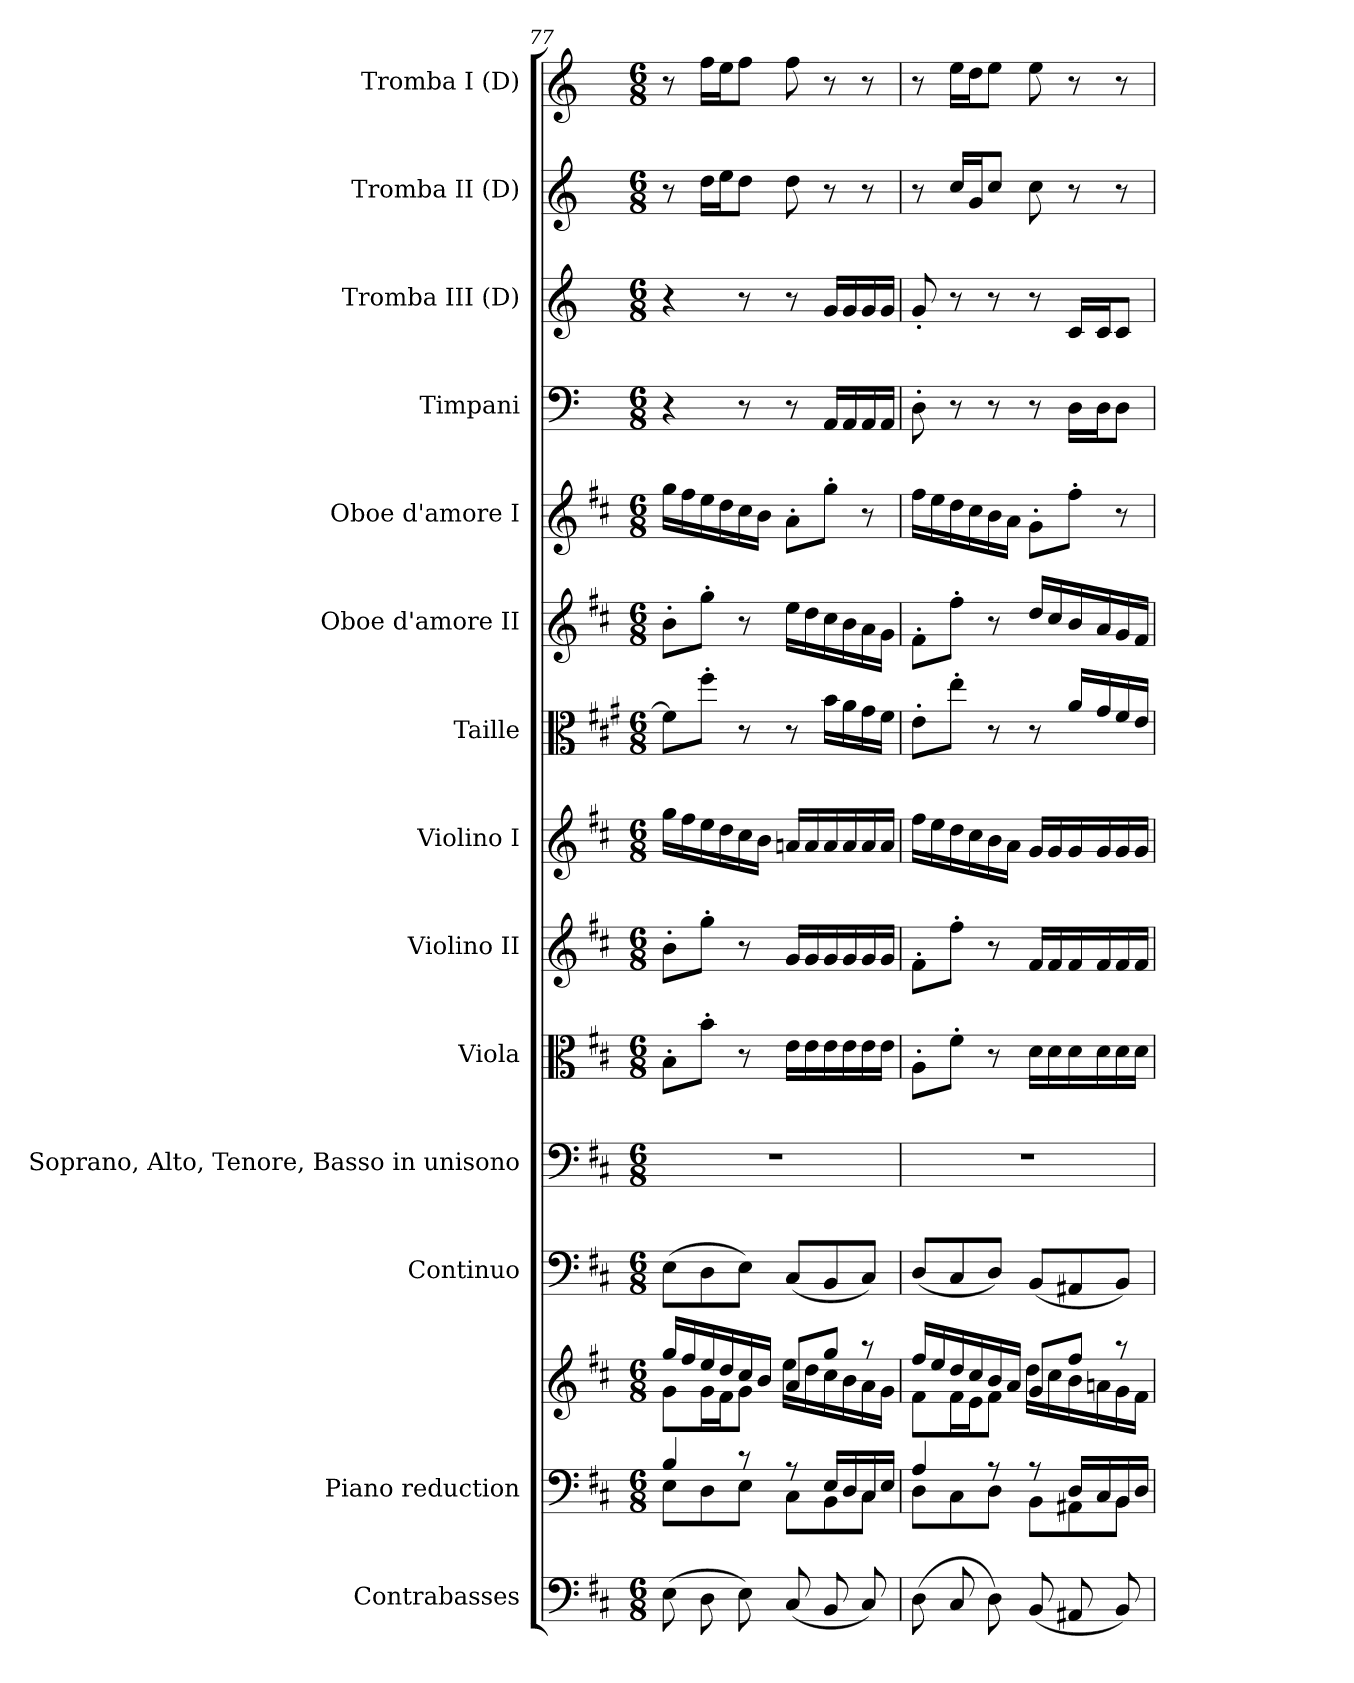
**kern	**kern	**kern	**kern	**kern	**kern	**kern	**kern	**kern	**kern	**kern	**kern	**kern	**kern	**kern
*part14	*part13	*part13	*part12	*part11	*part10	*part9	*part8	*part7	*part6	*part5	*part4	*part3	*part2	*part1
*staff15	*staff14	*staff13	*staff12	*staff11	*staff10	*staff9	*staff8	*staff7	*staff6	*staff5	*staff4	*staff3	*staff2	*staff1
*I"Contrabasses	*I"Piano reduction	*	*I"Continuo	*I"Soprano, Alto, Tenore, Basso in unisono	*I"Viola	*I"Violino II	*I"Violino I	*I"Taille	*I"Oboe d'amore II	*I"Oboe d'amore I	*I"Timpani	*I"Tromba III (D)	*I"Tromba II (D)	*I"Tromba I (D)
*I'Cbs.	*I'Pno	*	*	*	*	*	*	*	*I'Ob	*I'Ob	*I'Timp	*	*	*
*clefF4	*clefF4	*clefG2	*clefF4	*clefF4	*clefC3	*clefG2	*clefG2	*clefC3	*clefG2	*clefG2	*clefF4	*clefG2	*clefG2	*clefG2
*ITrd7c12	*	*	*	*	*	*	*	*ITrd4c7	*	*	*	*ITrd-1c-2	*ITrd-1c-2	*ITrd-1c-2
*k[f#c#]	*k[f#c#]	*k[f#c#]	*k[f#c#]	*k[f#c#]	*k[f#c#]	*k[f#c#]	*k[f#c#]	*k[f#c#]	*k[f#c#]	*k[f#c#]	*k[]	*k[f#c#]	*k[f#c#]	*k[f#c#]
*M6/8	*M6/8	*M6/8	*M6/8	*M6/8	*M6/8	*M6/8	*M6/8	*M6/8	*M6/8	*M6/8	*M6/8	*M6/8	*M6/8	*M6/8
=77	=77	=77	=77	=77	=77	=77	=77	=77	=77	=77	=77	=77	=77	=77
*	*^	*^	*	*	*	*	*	*	*	*	*	*	*	*
(8EE	4B/	8E\L	16gg/LL	8g\L	(8E\L	2.r	8B'\L	8b'\L	16gg\LL	8B\L]	8b'\L	16gg\LL	4r	4r	8r	8r
.	.	.	16ff#/	.	.	.	.	.	16ff#\	.	.	16ff#\	.	.	.	.
8DD	.	8D\	16ee/	16g\L	8D\	.	8b'\J	8gg'\J	16ee\	8b'\J	8gg'\J	16ee\	.	.	16ee\LL	16gg\LL
.	.	.	16dd/	16f#\J	.	.	.	.	16dd\	.	.	16dd\	.	.	16ff#\J	16ff#\J
8EE)	8r	8E\J	16cc#/	8g\J	8E\J)	.	8r	8r	16cc#\	8r	8r	16cc#\	8r	8r	8ee\J	8gg\J
.	.	.	16b/JJ	.	.	.	.	.	16b\JJ	.	.	16b\JJ	.	.	.	.
(8CC#	8r	8C#\L	8a/L	16ee\LL	(8C#/L	.	16e\LL	16g/LL	16an/LL	8r	16ee\LL	8a'\L	8r	8r	8ee\	8gg\
.	.	.	.	16dd\	.	.	16e\	16g/	16a/	.	16dd\	.	.	.	.	.
8BBB	16E/LL	8BB\	8gg/J	16cc#\	8BB/	.	16e\	16g/	16a/	16e\LL	16cc#\	8gg'\J	16AA/LL	16a/LL	8r	8r
.	16D/	.	.	16b\	.	.	16e\	16g/	16a/	16d\	16b\	.	16AA/	16a/	.	.
8CC#)	16C#/	8C#\J	8r	16a\	8C#/J)	.	16e\	16g/	16a/	16c#\	16a\	8r	16AA/	16a/	8r	8r
.	16E/JJ	.	.	16g\JJ	.	.	16e\JJ	16g/JJ	16a/JJ	16B\JJ	16g\JJ	.	16AA/JJ	16a/JJ	.	.
=78	=78	=78	=78	=78	=78	=78	=78	=78	=78	=78	=78	=78	=78	=78	=78	=78
(8DD	4A/	8D\L	16ff#/LL	8f#\L	(8D/L	2.r	8A'\L	8f#'\L	16ff#\LL	8A'\L	8f#'\L	16ff#\LL	8D'\	8a'/	8r	8r
.	.	.	16ee/	.	.	.	.	.	16ee\	.	.	16ee\	.	.	.	.
8CC#	.	8C#\	16dd/	16f#\L	8C#/	.	8f#'\J	8ff#'\J	16dd\	8a'\J	8ff#'\J	16dd\	8r	8r	16dd/LL	16ff#\LL
.	.	.	16cc#/	16e\J	.	.	.	.	16cc#\	.	.	16cc#\	.	.	16a/J	16ee\J
8DD)	8r	8D\J	16b/	8f#\J	8D/J)	.	8r	8r	16b\	8r	8r	16b\	8r	8r	8dd/J	8ff#\J
.	.	.	16a/JJ	.	.	.	.	.	16a\JJ	.	.	16a\JJ	.	.	.	.
(8BBB	8r	8BB\L	8g/L	16dd\LL	(8BB/L	.	16d\LL	16f#/LL	16g/LL	8r	16dd/LL	8g'\L	8r	8r	8dd\	8ff#\
.	.	.	.	16cc#\	.	.	16d\	16f#/	16g/	.	16cc#/	.	.	.	.	.
8AAA#X	16D/LL	8AA#X\	8ff#/J	16b\	8AA#X/	.	16d\	16f#/	16g/	16d/LL	16b/	8ff#'\J	16D\LL	16d/LL	8r	8r
.	16C#/	.	.	16an\	.	.	16d\	16f#/	16g/	16c#/	16a/	.	16D\J	16d/J	.	.
8BBB)	16BB/	8BB\J	8r	16g\	8BB/J)	.	16d\	16f#/	16g/	16B/	16g/	8r	8D\J	8d/J	8r	8r
.	16D/JJ	.	.	16f#\JJ	.	.	16d\JJ	16f#/JJ	16g/JJ	16A/JJ	16f#/JJ	.	.	.	.	.
*	*v	*v	*	*	*	*	*	*	*	*	*	*	*	*	*	*
*	*	*v	*v	*	*	*	*	*	*	*	*	*	*	*	*
=	=	=	=	=	=	=	=	=	=	=	=	=	=	=
*-	*-	*-	*-	*-	*-	*-	*-	*-	*-	*-	*-	*-	*-	*-
